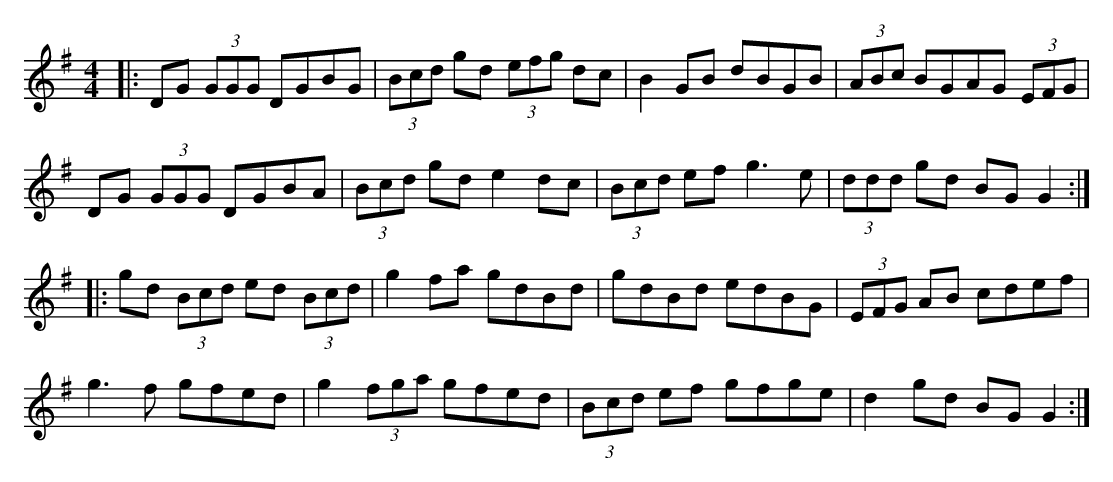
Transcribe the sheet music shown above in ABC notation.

X:1
M:4/4
K:G
|:DG (3GGG DGBG|(3Bcd gd (3efg dc|B2 GB dBGB|(3ABc BGAG (3EFG |
DG (3GGG DGBA|(3Bcd gd e2 dc|(3Bcd ef g3 e|(3ddd gd BG G2 :|
|: gd (3Bcd ed (3Bcd|g2 fa gdBd|gdBd edBG|(3EFG AB cdef |
g3f gfed|g2 (3fga gfed|(3Bcd ef gfge|d2 gd BG G2 :|
